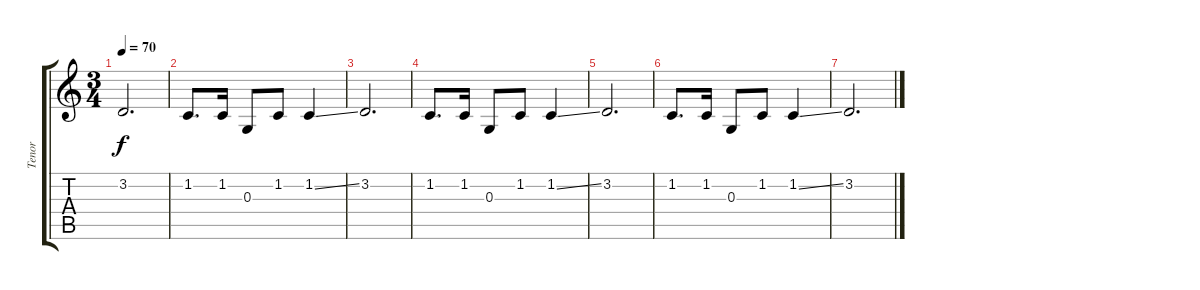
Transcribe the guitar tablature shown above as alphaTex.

\track ("Tenor" "Tenor") {instrument voiceoohs}
\staff {score tabs}
\tuning (E4 B3 G3 D3 A2 E2) {hide}
\ts (3 4)
\tempo 70
\clef g2
\ks c
3.2.2{d dy f} |
1.2.8{d} 1.2.16 0.3.8 1.2.8 1.2{ss}.4 |
3.2.2{d} |
1.2.8{d} 1.2.16 0.3.8 1.2.8 1.2{ss}.4 |
3.2.2{d} |
1.2.8{d} 1.2.16 0.3.8 1.2.8 1.2{ss}.4 |
3.2.2{d}
